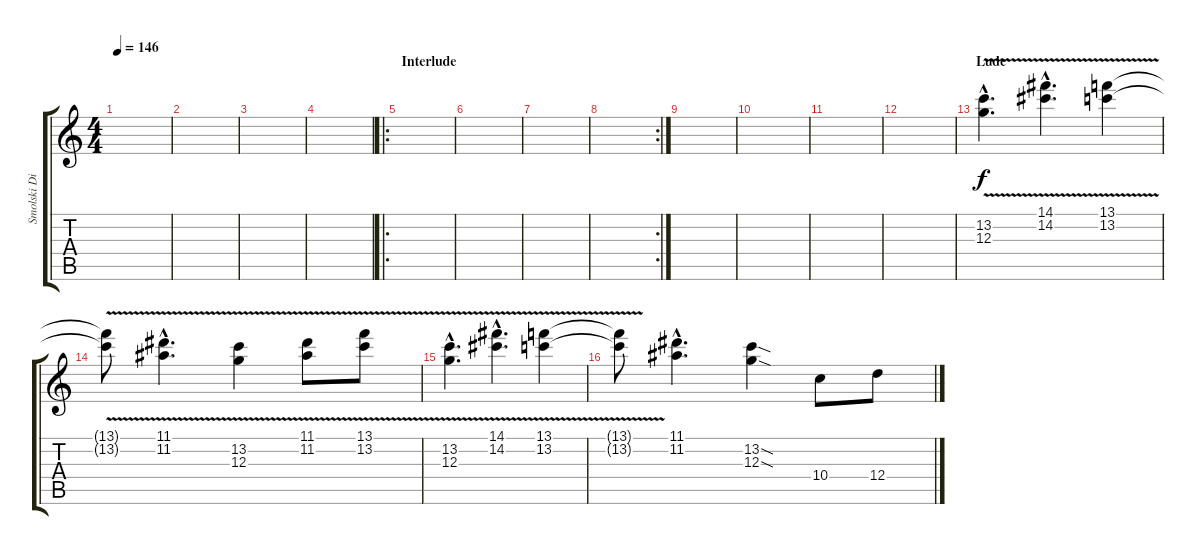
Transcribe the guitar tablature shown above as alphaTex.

\track ("Smolski Dist Solo 2" "Smolski Di") {instrument overdrivenguitar}
\staff {score tabs}
\tuning (E4 B3 G3 D3 A2 E2) {hide}
\ts (4 4)
\tempo 146
\clef g2
\ks c
|
|
|
|
\ro
\section ("" "Interlude")
|
|
|
\rc 2
|
|
|
|
|
\section ("" "Lude")
(13.2{v hac} 12.3{hac}).4{d} (14.1{hac} 14.2{v hac}).4{d} (13.1 13.2{v}).4 |
(13.1{t} 13.2{t}).8 (11.1{v hac} 11.2{hac}).4{d} (13.2 12.3{v}).4 (11.1{v} 11.2{v}).8 (13.1 13.2{v}).8 |
(13.2{v hac} 12.3{hac}).4{d} (14.1{hac} 14.2{v hac}).4{d} (13.1 13.2{v}).4 |
(13.1{t} 13.2{t}).8 (11.1{hac} 11.2{hac}).4{d} (13.2{sod} 12.3{sod}).4 10.4.8 12.4.8
